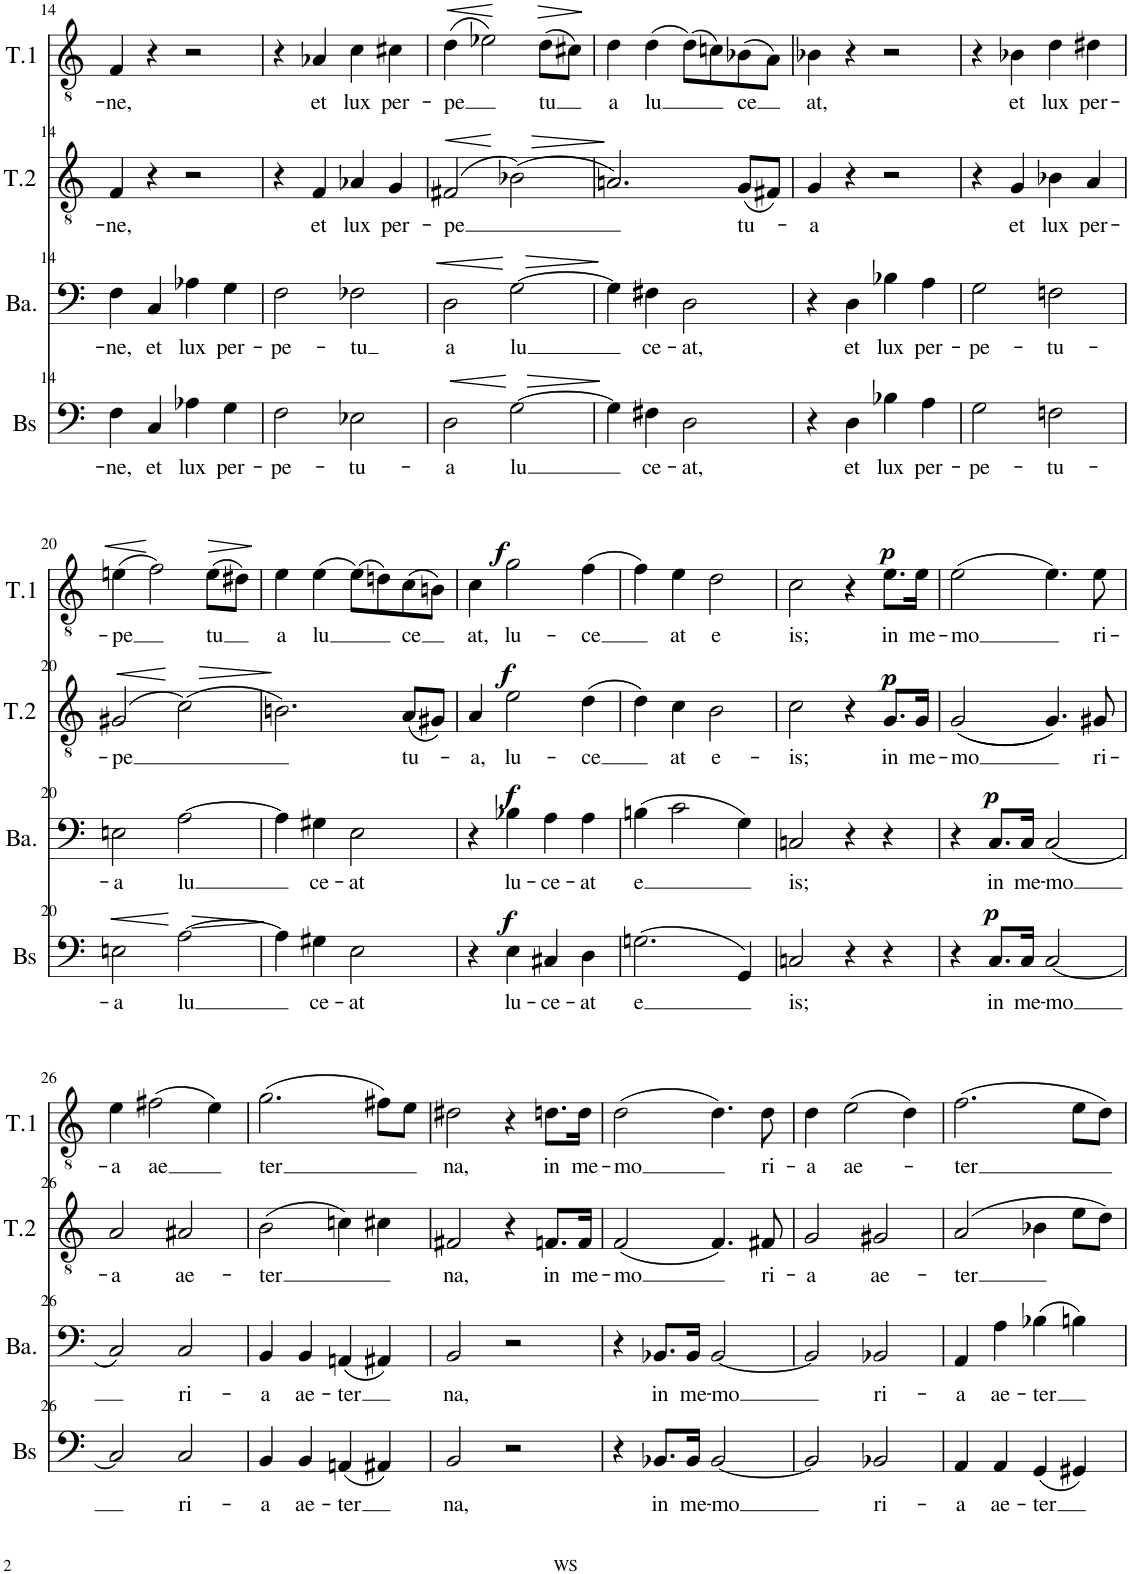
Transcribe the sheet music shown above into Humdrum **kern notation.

**kern	**text	**dynam	**kern	**text	**dynam	**kern	**text	**dynam	**kern	**text	**dynam
*part4	*part4	*part4	*part3	*part3	*part3	*part2	*part2	*part2	*part1	*part1	*part1
*staff4	*staff4	*staff4	*staff3	*staff3	*staff3	*staff2	*staff2	*staff2	*staff1	*staff1	*staff1
*I"Bas	*	*	*I"Bariton	*	*	*I"Tenor2	*	*	*I"Tenor1	*	*
*I'Bs	*	*	*I'Ba.	*	*	*I'T.2	*	*	*I'T.1	*	*
!!LO:PB:g=z
*clefF4	*	*	*clefF4	*	*	*clefGv2	*	*	*clefGv2	*	*
*k[]	*	*	*k[]	*	*	*k[]	*	*	*k[]	*	*
*M4/4	*	*	*M4/4	*	*	*M4/4	*	*	*M4/4	*	*
*met(c)	*	*	*met(c)	*	*	*met(c)	*	*	*met(c)	*	*
=14	=14	=14	=14	=14	=14	=14	=14	=14	=14	=14	=14
!	!LO:LY:b	!	!	!LO:LY:b	!	!	!LO:LY:b	!	!	!LO:LY:b	!
4F\	-ne,	.	4F\	-ne,	.	4F/	-ne,	.	4F/	-ne,	.
!	!LO:LY:b	!	!	!LO:LY:b	!	!	!	!	!	!	!
4C/	et	.	4C/	et	.	4r	.	.	4r	.	.
!	!LO:LY:b	!	!	!LO:LY:b	!	!	!	!	!	!	!
4A-X\	lux	.	4A-X\	lux	.	2r	.	.	2r	.	.
!	!LO:LY:b	!	!	!LO:LY:b	!	!	!	!	!	!	!
4G\	per-	.	4G\	per-	.	.	.	.	.	.	.
=15	=15	=15	=15	=15	=15	=15	=15	=15	=15	=15	=15
!	!LO:LY:b	!	!	!LO:LY:b	!	!	!	!	!	!	!
2F\	-pe-	.	2F\	-pe-	.	4r	.	.	4r	.	.
!	!	!	!	!	!	!	!LO:LY:b	!	!	!LO:LY:b	!
.	.	.	.	.	.	4F/	et	.	4A-X/	et	.
!	!LO:LY:b	!	!	!LO:LY:b	!	!	!LO:LY:b	!	!	!LO:LY:b	!
2E-X\	-tu-	.	2F-X\	-tu	.	4A-X/	lux	.	4c\	lux	.
!	!	!	!	!	!	!	!LO:LY:b	!	!	!LO:LY:b	!
.	.	.	.	.	.	4G/	per-	.	4c#X\	per-	.
=16	=16	=16	=16	=16	=16	=16	=16	=16	=16	=16	=16
!	!LO:LY:b	!LO:HP:b	!	!LO:LY:b	!LO:HP:b	!	!LO:LY:b	!LO:HP:b	!	!LO:LY:b	!LO:HP:b
2D\	-a	<	2D\	a	<	(2F#X/	-pe	<	(4d\	-pe	<
.	.	.	.	.	.	.	.	.	2e-X\)	.	.
!	!LO:LY:b	!LO:HP:b	!	!LO:LY:b	!LO:HP:b	!	!	!LO:HP:b	!	!	!
[2G\	lu	>	[2G\	lu	>	(2B-X\)	.	>	.	.	.
!	!	!	!	!	!	!	!	!	!	!LO:LY:b	!LO:HP:b
.	.	.	.	.	.	.	.	.	(8d\L	tu	>
.	.	.	.	.	.	.	.	.	8c#X\J)	.	.
.	.	[ ]	.	.	[ ]	.	.	[ ]	.	.	[ ]
=17	=17	=17	=17	=17	=17	=17	=17	=17	=17	=17	=17
!	!	!	!	!	!	!	!	!	!	!LO:LY:b	!
4G\]	.	.	4G\]	.	.	2.An/)	.	.	4d\	a	.
!	!LO:LY:b	!	!	!LO:LY:b	!	!	!	!	!	!LO:LY:b	!
4F#X\	ce-	.	4F#X\	ce-	.	.	.	.	(4d\	lu	.
!	!LO:LY:b	!	!	!LO:LY:b	!	!	!	!	!	!	!
2D\	-at,	.	2D\	-at,	.	.	.	.	(8d\L)	.	.
.	.	.	.	.	.	.	.	.	8cn\)	.	.
!	!	!	!	!	!	!	!LO:LY:b	!	!	!LO:LY:b	!
.	.	.	.	.	.	(8G/L	tu-	.	(8B-X\	ce	.
.	.	.	.	.	.	8F#X/J)	.	.	8A\J)	.	.
=18	=18	=18	=18	=18	=18	=18	=18	=18	=18	=18	=18
!	!	!	!	!	!	!	!LO:LY:b	!	!	!LO:LY:b	!
4r	.	.	4r	.	.	4G/	-a	.	4B-X\	at,	.
!	!LO:LY:b	!	!	!LO:LY:b	!	!	!	!	!	!	!
4D\	et	.	4D\	et	.	4r	.	.	4r	.	.
!	!LO:LY:b	!	!	!LO:LY:b	!	!	!	!	!	!	!
4B-X\	lux	.	4B-X\	lux	.	2r	.	.	2r	.	.
!	!LO:LY:b	!	!	!LO:LY:b	!	!	!	!	!	!	!
4A\	per-	.	4A\	per-	.	.	.	.	.	.	.
=19	=19	=19	=19	=19	=19	=19	=19	=19	=19	=19	=19
!	!LO:LY:b	!	!	!LO:LY:b	!	!	!	!	!	!	!
2G\	-pe-	.	2G\	-pe-	.	4r	.	.	4r	.	.
!	!	!	!	!	!	!	!LO:LY:b	!	!	!LO:LY:b	!
.	.	.	.	.	.	4G/	et	.	4B-X\	et	.
!	!LO:LY:b	!	!	!LO:LY:b	!	!	!LO:LY:b	!	!	!LO:LY:b	!
2Fn\	-tu-	.	2Fn\	-tu-	.	4B-X\	lux	.	4d\	lux	.
!	!	!	!	!	!	!	!LO:LY:b	!	!	!LO:LY:b	!
.	.	.	.	.	.	4A/	per-	.	4d#X\	per-	.
!!LO:LB:g=z
=20	=20	=20	=20	=20	=20	=20	=20	=20	=20	=20	=20
!	!LO:LY:b	!LO:HP:b	!	!LO:LY:b	!	!	!LO:LY:b	!LO:HP:b	!	!LO:LY:b	!LO:HP:b
2En\	-a	<	2En\	-a	.	(2G#X/	-pe	<	(4en\	-pe	<
.	.	.	.	.	.	.	.	.	2f\)	.	.
!	!LO:LY:b	!LO:HP:b	!	!LO:LY:b	!	!	!	!LO:HP:b	!	!	!
[2A\	lu	>	[2A\	lu	.	(2c\)	.	>	.	.	.
!	!	!	!	!	!	!	!	!	!	!LO:LY:b	!LO:HP:b
.	.	.	.	.	.	.	.	.	(8e\L	tu	>
.	.	.	.	.	.	.	.	.	8d#X\J)	.	.
.	.	[ ]	.	.	.	.	.	[ ]	.	.	[ ]
=21	=21	=21	=21	=21	=21	=21	=21	=21	=21	=21	=21
!	!	!	!	!	!	!	!	!	!	!LO:LY:b	!
4A\]	.	.	4A\]	.	.	2.Bn\)	.	.	4e\	a	.
!	!LO:LY:b	!	!	!LO:LY:b	!	!	!	!	!	!LO:LY:b	!
4G#X\	ce-	.	4G#X\	ce-	.	.	.	.	(4e\	lu	.
!	!LO:LY:b	!	!	!LO:LY:b	!	!	!	!	!	!	!
2E\	-at	.	2E\	-at	.	.	.	.	(8e\L)	.	.
.	.	.	.	.	.	.	.	.	8dn\)	.	.
!	!	!	!	!	!	!	!LO:LY:b	!	!	!LO:LY:b	!
.	.	.	.	.	.	(8A/L	tu-	.	(8c\	ce	.
.	.	.	.	.	.	8G#X/J)	.	.	8Bn\J)	.	.
=22	=22	=22	=22	=22	=22	=22	=22	=22	=22	=22	=22
!	!	!	!	!	!	!	!LO:LY:b	!	!	!LO:LY:b	!
4r	.	.	4r	.	.	4A/	-a,	.	4c\	at,	.
!	!LO:LY:b	!LO:DY:a	!	!LO:LY:b	!LO:DY:a	!	!LO:LY:b	!LO:DY:a	!	!LO:LY:b	!LO:DY:a
4E\	lu-	f	4B-X\	lu-	f	2e\	lu-	f	2g\	lu-	f
!	!LO:LY:b	!	!	!LO:LY:b	!	!	!	!	!	!	!
4C#X/	-ce-	.	4A\	-ce-	.	.	.	.	.	.	.
!	!LO:LY:b	!	!	!LO:LY:b	!	!	!LO:LY:b	!	!	!LO:LY:b	!
4D\	-at	.	4A\	-at	.	(4d\	-ce	.	(4f\	-ce	.
=23	=23	=23	=23	=23	=23	=23	=23	=23	=23	=23	=23
!	!LO:LY:b	!	!	!LO:LY:b	!	!	!	!	!	!	!
(2.Gn\	e	.	(4Bn\	e	.	4d\)	.	.	4f\)	.	.
!	!	!	!	!	!	!	!LO:LY:b	!	!	!LO:LY:b	!
.	.	.	2c\	.	.	4c\	at	.	4e\	at	.
!	!	!	!	!	!	!	!LO:LY:b	!	!	!LO:LY:b	!
.	.	.	.	.	.	2B\	e-	.	2d\	e	.
4GG/)	.	.	4G\)	.	.	.	.	.	.	.	.
=24	=24	=24	=24	=24	=24	=24	=24	=24	=24	=24	=24
!	!LO:LY:b	!	!	!LO:LY:b	!	!	!LO:LY:b	!	!	!LO:LY:b	!
2Cn/	is;	.	2Cn/	is;	.	2c\	-is;	.	2c\	is;	.
4r	.	.	4r	.	.	4r	.	.	4r	.	.
!	!	!	!	!	!	!	!LO:LY:b	!LO:DY:b	!	!LO:LY:b	!LO:DY:a
4r	.	.	4r	.	.	8.G/L	in	p	8.e\L	in	p
!	!	!	!	!	!	!	!LO:LY:b	!	!	!LO:LY:b	!
.	.	.	.	.	.	16G/Jk	me-	.	16e\Jk	me-	.
=25	=25	=25	=25	=25	=25	=25	=25	=25	=25	=25	=25
!	!	!	!	!	!	!	!LO:LY:b	!	!	!LO:LY:b	!
4r	.	.	4r	.	.	((2G/	-mo	.	(2e\	-mo	.
!	!LO:LY:b	!LO:DY:a	!	!LO:LY:b	!LO:DY:a	!	!	!	!	!	!
8.C/L	in	p	8.C/L	in	p	.	.	.	.	.	.
!	!LO:LY:b	!	!	!LO:LY:b	!	!	!	!	!	!	!
16C/Jk	me-	.	16C/Jk	me-	.	.	.	.	.	.	.
!	!LO:LY:b	!	!	!LO:LY:b	!	!	!	!	!	!	!
[2C/	-mo	.	(2C/	-mo	.	4.G/))	.	.	4.e\)	.	.
!	!	!	!	!	!	!	!LO:LY:b	!	!	!LO:LY:b	!
.	.	.	.	.	.	8G#X/	ri-	.	8e\	ri-	.
!!LO:LB:g=z
=26	=26	=26	=26	=26	=26	=26	=26	=26	=26	=26	=26
!	!	!	!	!	!	!	!LO:LY:b	!	!	!LO:LY:b	!
2C/]	.	.	2C/)	.	.	2A/	-a	.	4e\	-a	.
!	!	!	!	!	!	!	!	!	!	!LO:LY:b	!
.	.	.	.	.	.	.	.	.	(2f#X\	ae	.
!	!LO:LY:b	!	!	!LO:LY:b	!	!	!LO:LY:b	!	!	!	!
2C/	ri-	.	2C/	ri-	.	2A#X/	ae-	.	.	.	.
.	.	.	.	.	.	.	.	.	4e\)	.	.
=27	=27	=27	=27	=27	=27	=27	=27	=27	=27	=27	=27
!	!LO:LY:b	!	!	!LO:LY:b	!	!	!LO:LY:b	!	!	!LO:LY:b	!
4BB/	-a	.	4BB/	-a	.	(2B\	-ter	.	(2.g\	ter	.
!	!LO:LY:b	!	!	!LO:LY:b	!	!	!	!	!	!	!
4BB/	ae-	.	4BB/	ae-	.	.	.	.	.	.	.
!	!LO:LY:b	!	!	!LO:LY:b	!	!	!	!	!	!	!
(4AAn/	-ter	.	(4AAn/	-ter	.	4cn\)	.	.	.	.	.
4AA#X/)	.	.	4AA#X/)	.	.	4c#X\	.	.	8f#X\L)	.	.
.	.	.	.	.	.	.	.	.	8e\J	.	.
=28	=28	=28	=28	=28	=28	=28	=28	=28	=28	=28	=28
!	!LO:LY:b	!	!	!LO:LY:b	!	!	!LO:LY:b	!	!	!LO:LY:b	!
2BB/	na,	.	2BB/	na,	.	2F#X/	na,	.	2d#X\	na,	.
2r	.	.	2r	.	.	4r	.	.	4r	.	.
!	!	!	!	!	!	!	!LO:LY:b	!	!	!LO:LY:b	!
.	.	.	.	.	.	8.Fn/L	in	.	8.dn\L	in	.
!	!	!	!	!	!	!	!LO:LY:b	!	!	!LO:LY:b	!
.	.	.	.	.	.	16F/Jk	me-	.	16d\Jk	me-	.
=29	=29	=29	=29	=29	=29	=29	=29	=29	=29	=29	=29
!	!	!	!	!	!	!	!LO:LY:b	!	!	!LO:LY:b	!
4r	.	.	4r	.	.	(2F/	-mo	.	(2d\	-mo	.
!	!LO:LY:b	!	!	!LO:LY:b	!	!	!	!	!	!	!
8.BB-X/L	in	.	8.BB-X/L	in	.	.	.	.	.	.	.
!	!LO:LY:b	!	!	!LO:LY:b	!	!	!	!	!	!	!
16BB-/Jk	me-	.	16BB-/Jk	me-	.	.	.	.	.	.	.
!	!LO:LY:b	!	!	!LO:LY:b	!	!	!	!	!	!	!
[2BB-/	-mo	.	[2BB-/	-mo	.	4.F/)	.	.	4.d\)	.	.
!	!	!	!	!	!	!	!LO:LY:b	!	!	!LO:LY:b	!
.	.	.	.	.	.	8F#X/	ri-	.	8d\	ri-	.
=30	=30	=30	=30	=30	=30	=30	=30	=30	=30	=30	=30
!	!	!	!	!	!	!	!LO:LY:b	!	!	!LO:LY:b	!
2BB-/]	.	.	2BB-/]	.	.	2G/	-a	.	4d\	-a	.
!	!	!	!	!	!	!	!	!	!	!LO:LY:b	!
.	.	.	.	.	.	.	.	.	(2e\	ae-	.
!	!LO:LY:b	!	!	!LO:LY:b	!	!	!LO:LY:b	!	!	!	!
2BB-X/	ri-	.	2BB-X/	ri-	.	2G#X/	ae-	.	.	.	.
.	.	.	.	.	.	.	.	.	4d\)	.	.
=31	=31	=31	=31	=31	=31	=31	=31	=31	=31	=31	=31
!	!LO:LY:b	!	!	!LO:LY:b	!	!	!LO:LY:b	!	!	!LO:LY:b	!
4AA/	-a	.	4AA/	-a	.	(2A/	-ter	.	(2.f\	-ter	.
!	!LO:LY:b	!	!	!LO:LY:b	!	!	!	!	!	!	!
4AA/	ae-	.	4A\	ae-	.	.	.	.	.	.	.
!	!LO:LY:b	!	!	!LO:LY:b	!	!	!	!	!	!	!
(4GG/	-ter	.	(4B-X\	-ter	.	4B-X\	.	.	.	.	.
4GG#X/)	.	.	4Bn\)	.	.	8e\L	.	.	8e\L	.	.
.	.	.	.	.	.	8d\J)	.	.	8d\J)	.	.
=	=	=	=	=	=	=	=	=	=	=	=
*-	*-	*-	*-	*-	*-	*-	*-	*-	*-	*-	*-
